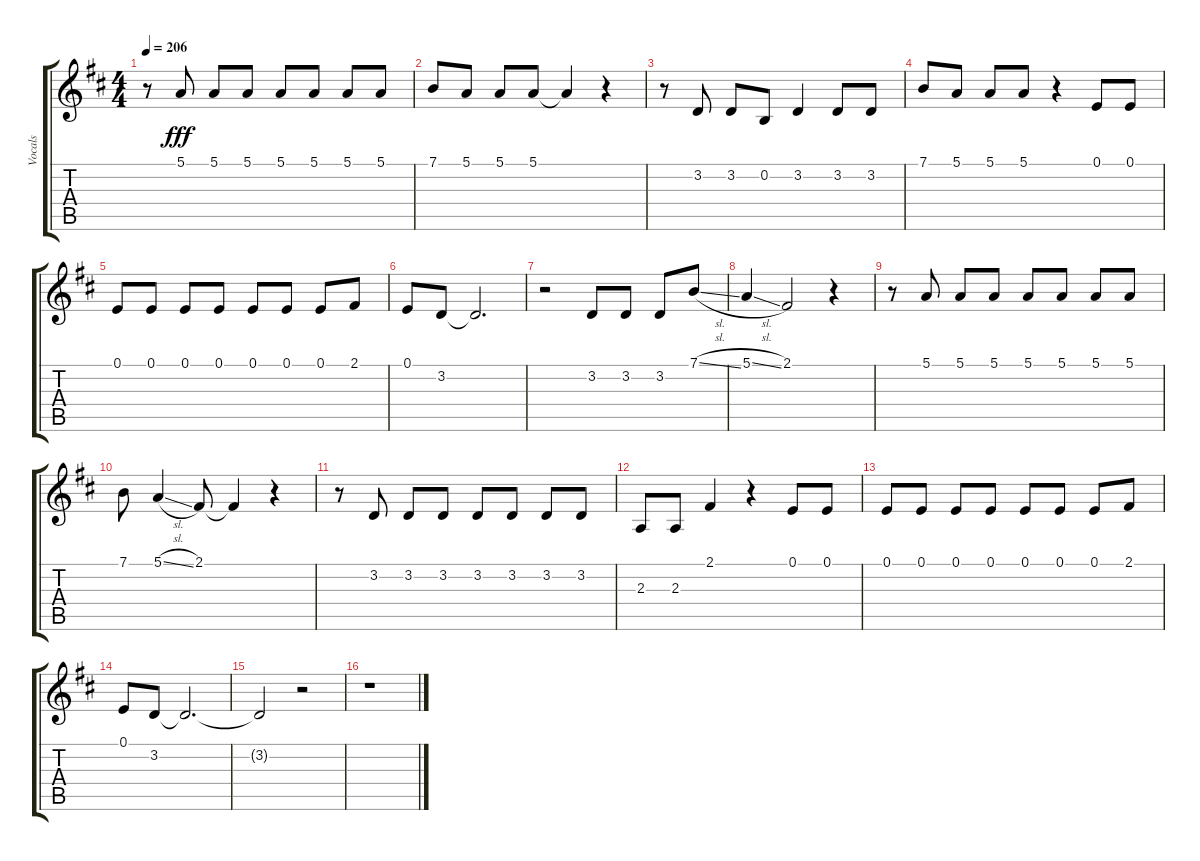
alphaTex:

\track ("Vocals" "Vocals") {instrument voiceoohs}
\staff {score tabs}
\tuning (E4 B3 G3 D3 A2 E2) {hide}
\ts (4 4)
\tempo 206
\clef g2
\ks d
r.8{dy fff} 5.1.8 5.1.8 5.1.8 5.1.8 5.1.8 5.1.8 5.1.8 |
7.1.8 5.1.8 5.1.8 5.1.8 5.1{t}.4 r.4 |
r.8 3.2.8 3.2.8 0.2.8 3.2.4 3.2.8 3.2.8 |
7.1.8 5.1.8 5.1.8 5.1.8 r.4 0.1.8 0.1.8 |
0.1.8 0.1.8 0.1.8 0.1.8 0.1.8 0.1.8 0.1.8 2.1.8 |
0.1.8 3.2.8 3.2{t}.2{d} |
r.2 3.2.8 3.2.8 3.2.8 7.1{sl}.8 |
5.1{sl}.4 2.1.2 r.4 |
r.8 5.1.8 5.1.8 5.1.8 5.1.8 5.1.8 5.1.8 5.1.8 |
7.1.8 5.1{sl}.4 2.1.8 2.1{t}.4 r.4 |
r.8 3.2.8 3.2.8 3.2.8 3.2.8 3.2.8 3.2.8 3.2.8 |
2.3.8 2.3.8 2.1.4 r.4 0.1.8 0.1.8 |
0.1.8 0.1.8 0.1.8 0.1.8 0.1.8 0.1.8 0.1.8 2.1.8 |
0.1.8 3.2.8 3.2{t}.2{d} |
3.2{t}.2 r.2 |
r.1
